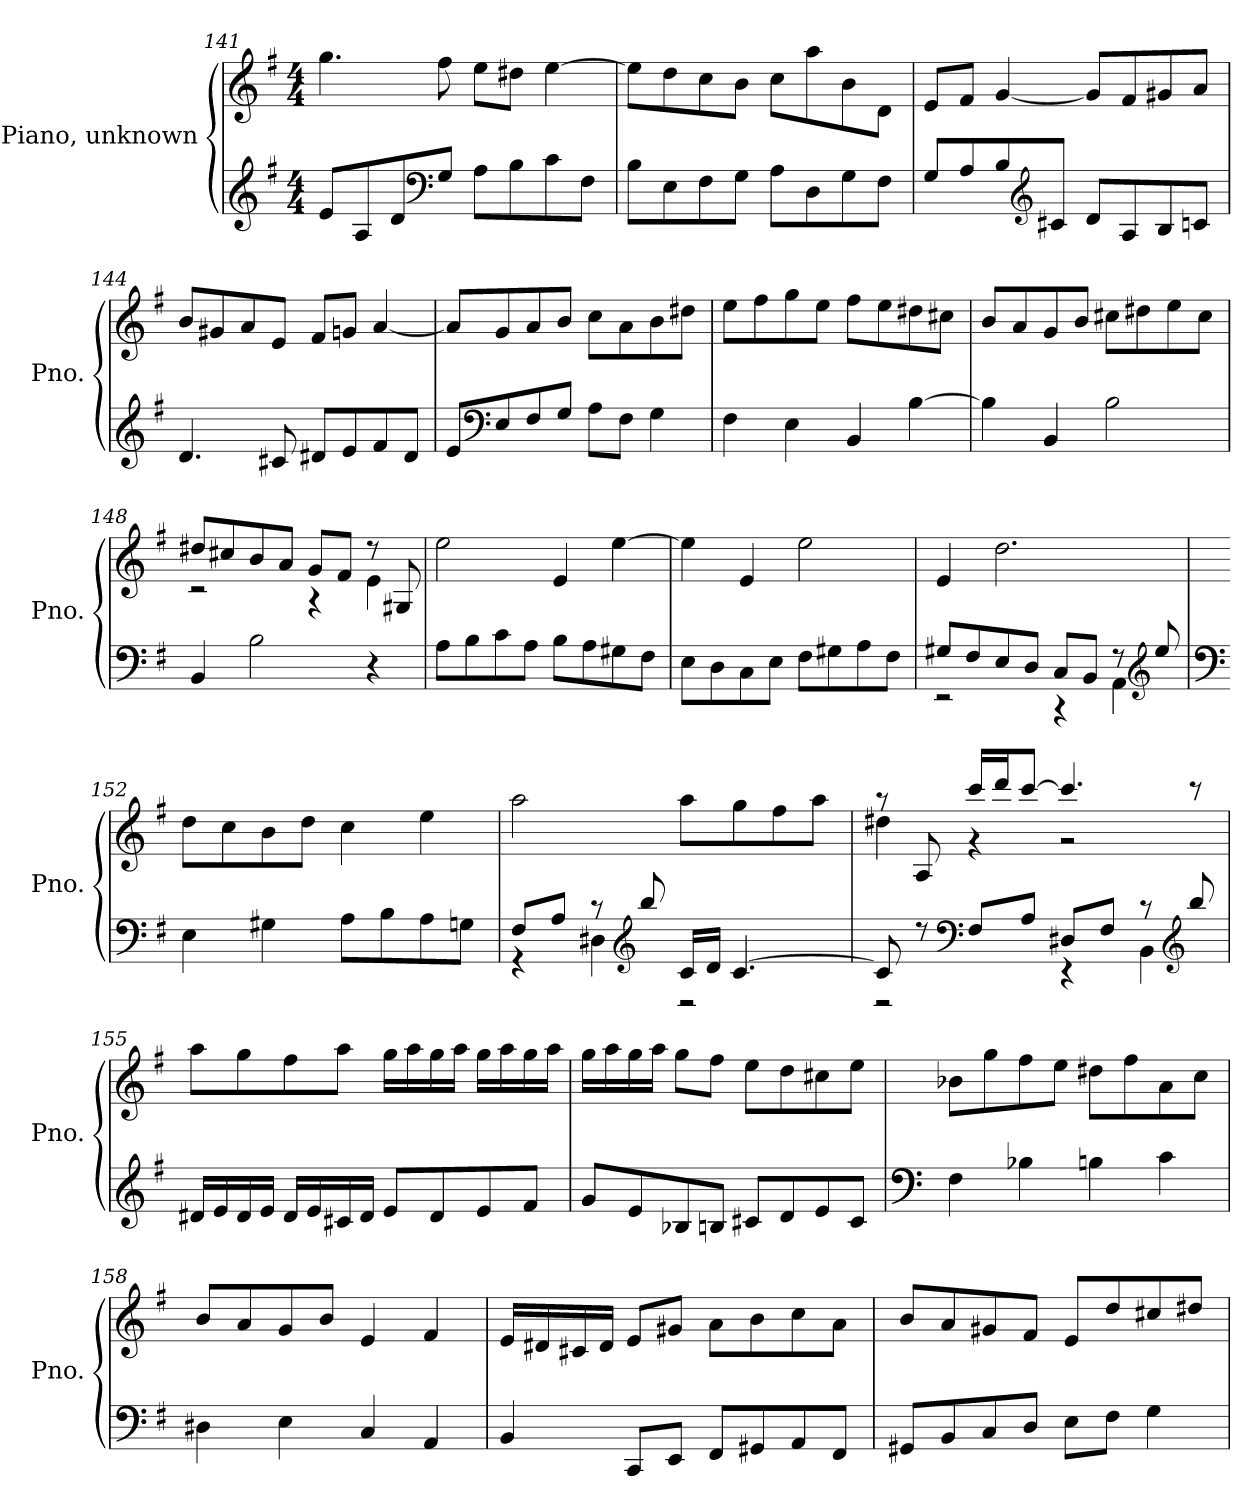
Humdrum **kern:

**kern	**kern
*part1	*part1
*staff2	*staff1
*I"Piano, unknown	*
*I'Pno.	*
!!LO:LB:g=z
*clefG2	*clefG2
*k[f#]	*k[f#]
*M4/4	*M4/4
=141	=141
8e/L	4.gg\
8A/	.
8d/	.
*clefF4	*
8G/J	8ff#\
8A\L	8ee\L
8B\	8dd#X\J
8c\	[4ee\
8F#\J	.
=142	=142
8B\L	8ee\L]
8E\	8dd\
8F#\	8cc\
8G\J	8b\J
8A\L	8cc\L
8D\	8aa\
8G\	8b\
8F#\J	8d\J
=143	=143
8G/L	8e/L
8A/	8f#/J
8B/	[4g/
*clefG2	*
8c#X/J	.
8d/L	8g/L]
8A/	8f#/
8B/	8g#X/
8cn/J	8a/J
=144	=144
4.d/	8b/L
.	8g#X/
.	8a/
8c#X/	8e/J
8d#X/L	8f#/L
8e/	8gn/J
8f#/	[4a/
8d#/J	.
!!LO:LB:g=z
=145	=145
8e/L	8a/L]
*clefF4	*
8E/	8g/
8F#/	8a/
8G/J	8b/J
8A\L	8cc\L
8F#\J	8a\
4G\	8b\
.	8dd#X\J
=146	=146
4F#\	8ee\L
.	8ff#\
4E\	8gg\
.	8ee\J
4BB/	8ff#\L
.	8ee\
[4B\	8dd#X\
.	8cc#X\J
=147	=147
4B\]	8b/L
.	8a/
4BB/	8g/
.	8b/J
2B\	8cc#X\L
.	8dd#X\
.	8ee\
.	8cc#\J
=148	=148
*	*^
4BB/	8dd#X/L	2r
.	8cc#X/	.
2B\	8b/	.
.	8a/J	.
.	8g/L	4r
.	8f#/J	.
4r	8r	4e\
.	8G#X/	.
*	*v	*v
!!LO:LB:g=z
=149	=149
8A\L	2ee\
8B\	.
8c\	.
8A\J	.
8B\L	4e/
8A\	.
8G#X\	[4ee\
8F#\J	.
=150	=150
8E\L	4ee\]
8D\	.
8C\	4e/
8E\J	.
8F#\L	2ee\
8G#X\	.
8A\	.
8F#\J	.
=151	=151
*^	*
8G#X/L	2r	4e/
8F#/	.	.
8E/	.	2.dd\
8D/J	.	.
8C/L	4r	.
8BB/J	.	.
8r	4AA\	.
*clefG2	*	*
8ee/	.	.
*v	*v	*
=152	=152
*clefF4	*
4E\	8dd\L
.	8cc\
4G#X\	8b\
.	8dd\J
8A\L	4cc\
8B\	.
8A\	4ee\
8Gn\J	.
!!LO:LB:g=z
=153	=153
*^	*
8F#/L	4r	2aa\
8A/J	.	.
8r	4D#X\	.
*clefG2	*	*
8bb/	.	.
16c/LL	2r	8aa\L
16d/JJ	.	.
[4.c/	.	8gg\
.	.	8ff#\
.	.	8aa\J
=154	=154	=154
*	*	*^
8c/]	2r	8r	4dd#X\
8r	.	8A/	.
*clefF4	*	*	*
8F#/L	.	16ccc/LL	4r
.	.	16ddd/J	.
8A/J	.	[8ccc/J	.
8D#X/L	4r	4.ccc/]	2r
8F#/J	.	.	.
8r	4BB\	.	.
*clefG2	*	*	*
8bb/	.	8r	.
*v	*v	*	*
*	*v	*v
=155	=155
16d#X/LL	8aa\L
16e/	.
16d#/	8gg\
16e/JJ	.
16d#/LL	8ff#\
16e/	.
16c#X/	8aa\J
16d#/JJ	.
8e/L	16gg\LL
.	16aa\
8d#/	16gg\
.	16aa\JJ
8e/	16gg\LL
.	16aa\
8f#/J	16gg\
.	16aa\JJ
!!LO:PB:g=z
=156	=156
8g/L	16gg\LL
.	16aa\
8e/	16gg\
.	16aa\JJ
8B-X/	8gg\L
8Bn/J	8ff#\J
8c#X/L	8ee\L
8d/	8dd\
8e/	8cc#X\
8c#/J	8ee\J
=157	=157
*clefF4	*
4F#\	8b-X\L
.	8gg\
4B-X\	8ff#\
.	8ee\J
4Bn\	8dd#X\L
.	8ff#\
4c\	8a\
.	8cc\J
=158	=158
4D#X\	8b/L
.	8a/
4E\	8g/
.	8b/J
4C/	4e/
4AA/	4f#/
=159	=159
4BB/	16e/LL
.	16d#X/
.	16c#X/
.	16d#/JJ
8CC/L	8e/L
8EE/J	8g#X/J
8FF#/L	8a\L
8GG#X/	8b\
8AA/	8cc\
8FF#/J	8a\J
!!LO:LB:g=z
=160	=160
8GG#X/L	8b/L
8BB/	8a/
8C/	8g#X/
8D/J	8f#/J
8E\L	8e/L
8F#\J	8dd/
4G\	8cc#X/
.	8dd#X/J
=	=
*-	*-
